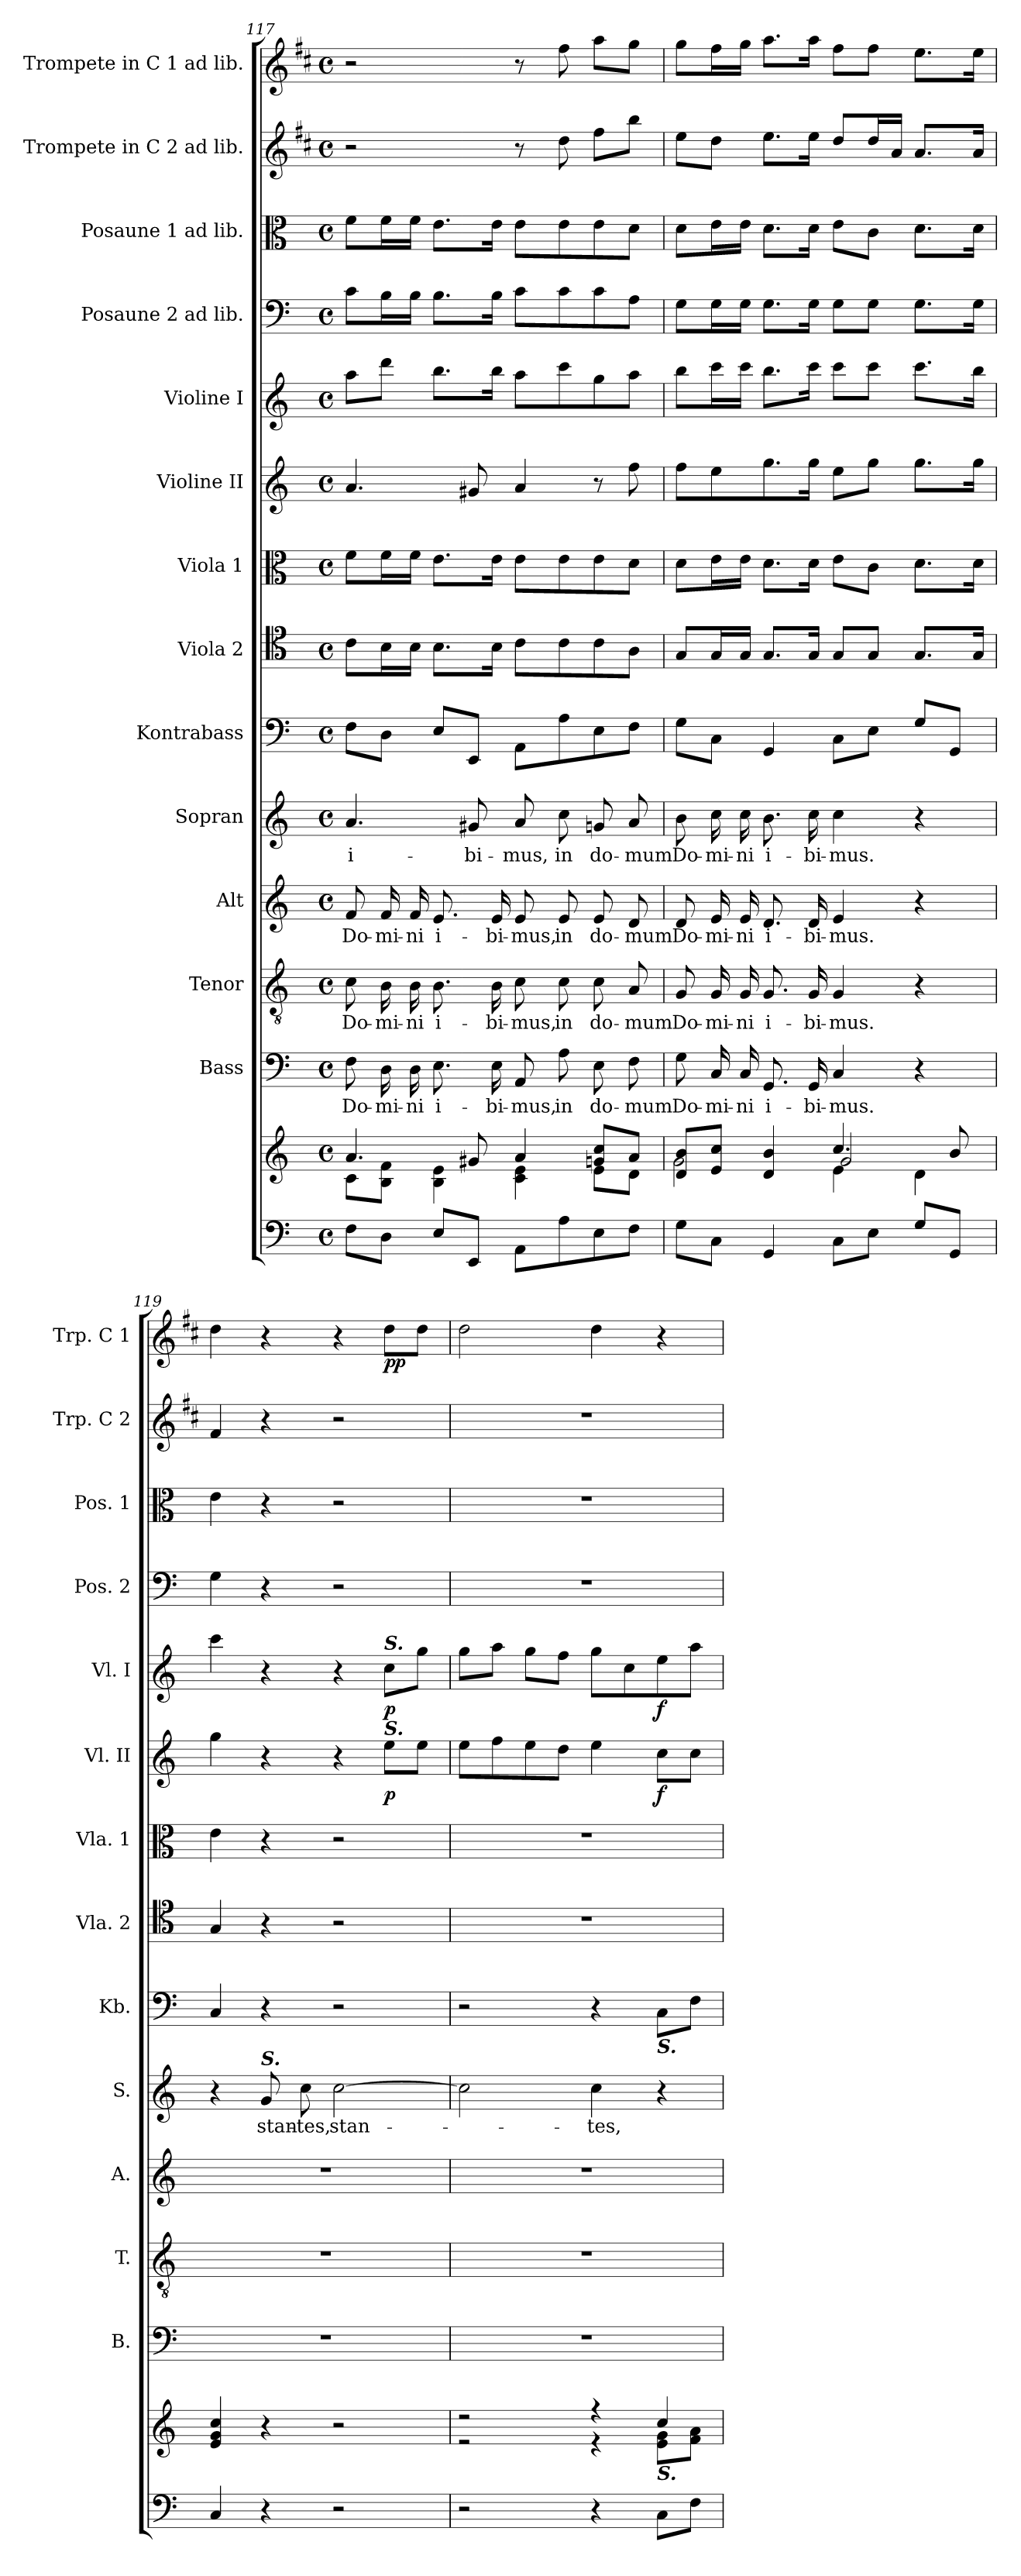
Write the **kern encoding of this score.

**kern	**kern	**kern	**text	**kern	**text	**kern	**text	**kern	**text	**kern	**kern	**kern	**kern	**dynam	**kern	**dynam	**kern	**kern	**kern	**kern	**dynam
*part14	*part14	*part13	*part13	*part12	*part12	*part11	*part11	*part10	*part10	*part9	*part8	*part7	*part6	*part6	*part5	*part5	*part4	*part3	*part2	*part1	*part1
*staff15	*staff14	*staff13	*staff13	*staff12	*staff12	*staff11	*staff11	*staff10	*staff10	*staff9	*staff8	*staff7	*staff6	*staff6	*staff5	*staff5	*staff4	*staff3	*staff2	*staff1	*staff1
*	*	*I"Bass	*	*I"Tenor	*	*I"Alt	*	*I"Sopran	*	*I"Kontrabass	*I"Viola 2	*I"Viola 1	*I"Violine II	*	*I"Violine I	*	*I"Posaune 2 ad lib.	*I"Posaune 1 ad lib.	*I"Trompete in C 2 ad lib.	*I"Trompete in C 1 ad lib.	*
*	*	*I'B.	*	*I'T.	*	*I'A.	*	*I'S.	*	*I'Kb.	*I'Vla. 2	*I'Vla. 1	*I'Vl. II	*	*I'Vl. I	*	*I'Pos. 2	*I'Pos. 1	*I'Trp. C 2	*I'Trp. C 1	*
*clefF4	*clefG2	*clefF4	*	*clefGv2	*	*clefG2	*	*clefG2	*	*clefF4	*clefC4	*clefC3	*clefG2	*	*clefG2	*	*clefF4	*clefC3	*clefG2	*clefG2	*
*	*	*	*	*	*	*	*	*	*	*ITrd7c12	*	*	*	*	*	*	*	*	*ITrd1c2	*ITrd1c2	*
*k[]	*k[]	*k[]	*	*k[]	*	*k[]	*	*k[]	*	*k[]	*k[]	*k[]	*k[]	*	*k[]	*	*k[]	*k[]	*k[]	*k[]	*
*C:	*C:	*C:	*	*C:	*	*C:	*	*C:	*	*C:	*C:	*C:	*C:	*	*C:	*	*C:	*C:	*C:	*C:	*
*M4/4	*M4/4	*M4/4	*	*M4/4	*	*M4/4	*	*M4/4	*	*M4/4	*M4/4	*M4/4	*M4/4	*	*M4/4	*	*M4/4	*M4/4	*M4/4	*M4/4	*
*met(c)	*met(c)	*met(c)	*	*met(c)	*	*met(c)	*	*met(c)	*	*met(c)	*met(c)	*met(c)	*met(c)	*	*met(c)	*	*met(c)	*met(c)	*met(c)	*met(c)	*
=117	=117	=117	=117	=117	=117	=117	=117	=117	=117	=117	=117	=117	=117	=117	=117	=117	=117	=117	=117	=117	=117
*	*^	*	*	*	*	*	*	*	*	*	*	*	*	*	*	*	*	*	*	*	*
!	!	!	!	!LO:LY:b	!	!LO:LY:b	!	!LO:LY:b	!	!LO:LY:b	!	!	!	!	!	!	!	!	!	!	!	!
8F\L	4.a/	8c\L	8F\	Do-	8c\	Do-	8f/	Do-	4.a/	i-	8FF\L	8c\L	8f\L	4.a/	.	8aa\L	.	8c\L	8f\L	2r	2r	.
!	!	!	!	!LO:LY:b	!	!LO:LY:b	!	!LO:LY:b	!	!	!	!	!	!	!	!	!	!	!	!	!	!
8D\J	.	8B\ 8f\J	16D\	-mi-	16B\	-mi-	16f/	-mi-	.	.	8DD\J	16B\L	16f\L	.	.	8ddd\J	.	16B\L	16f\L	.	.	.
!	!	!	!	!LO:LY:b	!	!LO:LY:b	!	!LO:LY:b	!	!	!	!	!	!	!	!	!	!	!	!	!	!
.	.	.	16D\	-ni	16B\	-ni	16f/	-ni	.	.	.	16B\JJ	16f\JJ	.	.	.	.	16B\JJ	16f\JJ	.	.	.
!	!	!	!	!LO:LY:b	!	!LO:LY:b	!	!LO:LY:b	!	!	!	!	!	!	!	!	!	!	!	!	!	!
8E/L	.	4B\ 4e\	8.E\	i-	8.B\	i-	8.e/	i-	.	.	8EE/L	8.B\L	8.e\L	.	.	8.bb\L	.	8.B\L	8.e\L	.	.	.
!	!	!	!	!	!	!	!	!	!	!LO:LY:b	!	!	!	!	!	!	!	!	!	!	!	!
8EE/J	8g#X/	.	.	.	.	.	.	.	8g#X/	-bi-	8EEE/J	.	.	8g#X/	.	.	.	.	.	.	.	.
!	!	!	!	!LO:LY:b	!	!LO:LY:b	!	!LO:LY:b	!	!	!	!	!	!	!	!	!	!	!	!	!	!
.	.	.	16E\	-bi-	16B\	-bi-	16e/	-bi-	.	.	.	16B\Jk	16e\Jk	.	.	16bb\Jk	.	16B\Jk	16e\Jk	.	.	.
!	!	!	!	!LO:LY:b	!	!LO:LY:b	!	!LO:LY:b	!	!LO:LY:b	!	!	!	!	!	!	!	!	!	!	!	!
8AA\L	4a/	4c\ 4e\	8AA/	-mus,	8c\	-mus,	8e/	-mus,	8a/	-mus,	8AAA\L	8c\L	8e\L	4a/	.	8aa\L	.	8c\L	8e\L	8r	8r	.
!	!	!	!	!LO:LY:b	!	!LO:LY:b	!	!LO:LY:b	!	!LO:LY:b	!	!	!	!	!	!	!	!	!	!	!	!
8A\	.	.	8A\	in	8c\	in	8e/	in	8cc\	in	8AA\	8c\	8e\	.	.	8ccc\	.	8c\	8e\	8cc\	8ee\	.
!	!	!	!	!LO:LY:b	!	!LO:LY:b	!	!LO:LY:b	!	!LO:LY:b	!	!	!	!	!	!	!	!	!	!	!	!
8E\	8gn/ 8cc/L	8e\L	8E\	do-	8c\	do-	8e/	do-	8gn/	do-	8EE\	8c\	8e\	8r	.	8gg\	.	8c\	8e\	8ee\L	8gg\L	.
!	!	!	!	!LO:LY:b	!	!LO:LY:b	!	!LO:LY:b	!	!LO:LY:b	!	!	!	!	!	!	!	!	!	!	!	!
8F\J	8a/J	8d\J	8F\	-mum	8A/	-mum	8d/	-mum	8a/	-mum	8FF\J	8A\J	8d\J	8ff\	.	8aa\J	.	8A\J	8d\J	8aa\J	8ff\J	.
=118	=118	=118	=118	=118	=118	=118	=118	=118	=118	=118	=118	=118	=118	=118	=118	=118	=118	=118	=118	=118	=118	=118
*	*	*^	*	*	*	*	*	*	*	*	*	*	*	*	*	*	*	*	*	*	*	*
!	!	!	!	!	!LO:LY:b	!	!LO:LY:b	!	!LO:LY:b	!	!LO:LY:b	!	!	!	!	!	!	!	!	!	!	!	!
8G\L	8d/ 8b/L	2g\	2ryy	8G\	Do-	8G/	Do-	8d/	Do-	8b\	Do-	8GG\L	8G/L	8d\L	8ff\L	.	8bb\L	.	8G\L	8d\L	8dd\L	8ff\L	.
!	!	!	!	!	!LO:LY:b	!	!LO:LY:b	!	!LO:LY:b	!	!LO:LY:b	!	!	!	!	!	!	!	!	!	!	!	!
8C\J	8e/ 8cc/J	.	.	16C/	-mi-	16G/	-mi-	16e/	-mi-	16cc\	-mi-	8CC\J	16G/L	16e\L	8ee\	.	16ccc\L	.	16G\L	16e\L	8cc\J	16ee\L	.
!	!	!	!	!	!LO:LY:b	!	!LO:LY:b	!	!LO:LY:b	!	!LO:LY:b	!	!	!	!	!	!	!	!	!	!	!	!
.	.	.	.	16C/	-ni	16G/	-ni	16e/	-ni	16cc\	-ni	.	16G/JJ	16e\JJ	.	.	16ccc\JJ	.	16G\JJ	16e\JJ	.	16ff\JJ	.
!	!	!	!	!	!LO:LY:b	!	!LO:LY:b	!	!LO:LY:b	!	!LO:LY:b	!	!	!	!	!	!	!	!	!	!	!	!
4GG/	4d/ 4b/	.	.	8.GG/	i-	8.G/	i-	8.d/	i-	8.b\	i-	4GGG/	8.G/L	8.d\L	8.gg\	.	8.bb\L	.	8.G\L	8.d\L	8.dd\L	8.gg\L	.
!	!	!	!	!	!LO:LY:b	!	!LO:LY:b	!	!LO:LY:b	!	!LO:LY:b	!	!	!	!	!	!	!	!	!	!	!	!
.	.	.	.	16GG/	-bi-	16G/	-bi-	16d/	-bi-	16cc\	-bi-	.	16G/Jk	16d\Jk	16gg\Jk	.	16ccc\Jk	.	16G\Jk	16d\Jk	16dd\Jk	16gg\Jk	.
!	!	!	!	!	!LO:LY:b	!	!LO:LY:b	!	!LO:LY:b	!	!LO:LY:b	!	!	!	!	!	!	!	!	!	!	!	!
8C\L	4.cc/	4e\	2g/	4C/	-mus.	4G/	-mus.	4e/	-mus.	4cc\	-mus.	8CC\L	8G/L	8e\L	8ee\L	.	8ccc\L	.	8G\L	8e\L	8cc/L	8ee\L	.
8E\J	.	.	.	.	.	.	.	.	.	.	.	8EE\J	8G/J	8c\J	8gg\J	.	8ccc\J	.	8G\J	8c\J	16cc/L	8ee\J	.
.	.	.	.	.	.	.	.	.	.	.	.	.	.	.	.	.	.	.	.	.	16g/JJ	.	.
8G/L	.	4d\	.	4r	.	4r	.	4r	.	4r	.	8GG/L	8.G/L	8.d\L	8.gg\L	.	8.ccc\L	.	8.G\L	8.d\L	8.g/L	8.dd\L	.
8GG/J	8b/	.	.	.	.	.	.	.	.	.	.	8GGG/J	.	.	.	.	.	.	.	.	.	.	.
.	.	.	.	.	.	.	.	.	.	.	.	.	16G/Jk	16d\Jk	16gg\Jk	.	16bb\Jk	.	16G\Jk	16d\Jk	16g/Jk	16dd\Jk	.
*	*v	*v	*v	*	*	*	*	*	*	*	*	*	*	*	*	*	*	*	*	*	*	*	*
!!LO:PB:g=z
=119	=119	=119	=119	=119	=119	=119	=119	=119	=119	=119	=119	=119	=119	=119	=119	=119	=119	=119	=119	=119	=119
4C/	4e/ 4g/ 4cc/	1r	.	1r	.	1r	.	4r	.	4CC/	4G/	4e\	4gg\	.	4ccc\	.	4G\	4e\	4e/	4cc\	.
!	!	!	!	!	!	!	!	!LO:TX:a:Bi:t=S.	!	!	!	!	!	!	!	!	!	!	!	!	!
!	!	!	!	!	!	!	!	!	!LO:LY:b	!	!	!	!	!	!	!	!	!	!	!	!
4r	4r	.	.	.	.	.	.	8g/	stan-	4r	4r	4r	4r	.	4r	.	4r	4r	4r	4r	.
!	!	!	!	!	!	!	!	!	!LO:LY:b	!	!	!	!	!	!	!	!	!	!	!	!
.	.	.	.	.	.	.	.	8cc\	-tes,	.	.	.	.	.	.	.	.	.	.	.	.
!	!	!	!	!	!	!	!	!	!LO:LY:b	!	!	!	!	!	!	!	!	!	!	!	!
2r	2r	.	.	.	.	.	.	[2cc\	stan-	2r	2r	2r	4r	.	4r	.	2r	2r	2r	4r	.
!	!	!	!	!	!	!	!	!	!	!	!	!	!	!	!LO:TX:a:Bi:t=S.	!	!	!	!	!	!
!	!	!	!	!	!	!	!	!	!	!	!	!	!LO:TX:a:Bi:t=S.	!	!	!	!	!	!	!	!
!	!	!	!	!	!	!	!	!	!	!	!	!	!	!LO:DY:b	!	!LO:DY:b	!	!	!	!	!LO:DY:b
.	.	.	.	.	.	.	.	.	.	.	.	.	8ee\L	p	8cc\L	p	.	.	.	8cc\L	pp
.	.	.	.	.	.	.	.	.	.	.	.	.	8ee\J	.	8gg\J	.	.	.	.	8cc\J	.
=120	=120	=120	=120	=120	=120	=120	=120	=120	=120	=120	=120	=120	=120	=120	=120	=120	=120	=120	=120	=120	=120
*	*^	*	*	*	*	*	*	*	*	*	*	*	*	*	*	*	*	*	*	*	*
2r	2r	2r	1r	.	1r	.	1r	.	2cc\]	.	2r	1r	1r	8ee\L	.	8gg\L	.	1r	1r	1r	2cc\	.
.	.	.	.	.	.	.	.	.	.	.	.	.	.	8ff\	.	8aa\J	.	.	.	.	.	.
.	.	.	.	.	.	.	.	.	.	.	.	.	.	8ee\	.	8gg\L	.	.	.	.	.	.
.	.	.	.	.	.	.	.	.	.	.	.	.	.	8dd\J	.	8ff\J	.	.	.	.	.	.
!	!	!	!	!	!	!	!	!	!	!LO:LY:b	!	!	!	!	!	!	!	!	!	!	!	!
4r	4r	4r	.	.	.	.	.	.	4cc\	-tes,	4r	.	.	4ee\	.	8gg\L	.	.	.	.	4cc\	.
.	.	.	.	.	.	.	.	.	.	.	.	.	.	.	.	8cc\	.	.	.	.	.	.
!	!	!	!	!	!	!	!	!	!	!	!LO:TX:b:Bi:t=S.	!	!	!	!	!	!	!	!	!	!	!
!	!LO:TX:b:Bi:t=S.	!	!	!	!	!	!	!	!	!	!	!	!	!	!	!	!	!	!	!	!	!
!	!	!	!	!	!	!	!	!	!	!	!	!	!	!	!LO:DY:b	!	!LO:DY:b	!	!	!	!	!
8C\L	4cc/	8e\ 8g\L	.	.	.	.	.	.	4r	.	8CC\L	.	.	8cc\L	f	8ee\	f	.	.	.	4r	.
8F\J	.	8f\ 8a\J	.	.	.	.	.	.	.	.	8FF\J	.	.	8cc\J	.	8aa\J	.	.	.	.	.	.
*	*v	*v	*	*	*	*	*	*	*	*	*	*	*	*	*	*	*	*	*	*	*	*
=	=	=	=	=	=	=	=	=	=	=	=	=	=	=	=	=	=	=	=	=	=
*-	*-	*-	*-	*-	*-	*-	*-	*-	*-	*-	*-	*-	*-	*-	*-	*-	*-	*-	*-	*-	*-
